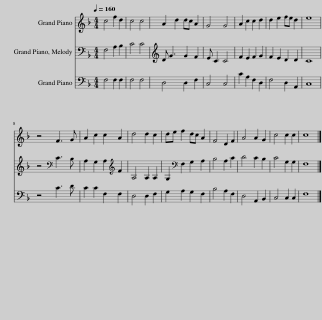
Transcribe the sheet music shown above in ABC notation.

X:1
%%score 1 2 3
L:1/8
Q:1/4=160
M:4/4
I:linebreak $
K:F
V:1 treble
V:2 bass
V:3 bass
V:1
 c4 f2 d2 | c4 c4 | A2 d2 dc A2 | G4 G4 | A2 c2 c2 d2 | %5
 d2 e2 fe d2 | e8 |$ z4 F3 G | A2 c2 c2 A2 | d4 d2 c2 | %10
 de f2 dc A2 | F4 D2 F2 | A4 A2 G2 | c4 c2 c2 | c8 |] %15
V:2
 F,4 A,2 B,2 | C4 C4 | D G3 G2 F2 | E C3 C4 | F2 E2 F2 G2 | %5
 F2 E2 D2 D2 | C8 |$ z4[K:bass] C3 B, | A,2 G,2 A,2[K:treble] F2 | A,4 A,2 A,2 | %10
 G,2[K:bass] F,2 G,2 A,2 | B,4 A,2 C2 | D4 C2 B,2 | C4 G,2 G,2 | F,8 |] %15
V:3
 F,4 F,2 F,2 | F,4 F,4 | D,4 D,2 F,2 | C,4 C,4 | C2 A,2 F,2 D,2 | %5
 F,4 D,2 A,,2 | C,8 |$ z4 C3 D | C2 C2 F,2 F,2 | D,4 D,2 F,2 | %10
 G,2 A,2 G,2 F,2 | B,4 A,2 F,2 | D,4 A,,2 B,,2 | C,4 C,2 C,2 | F,8 |] %15
